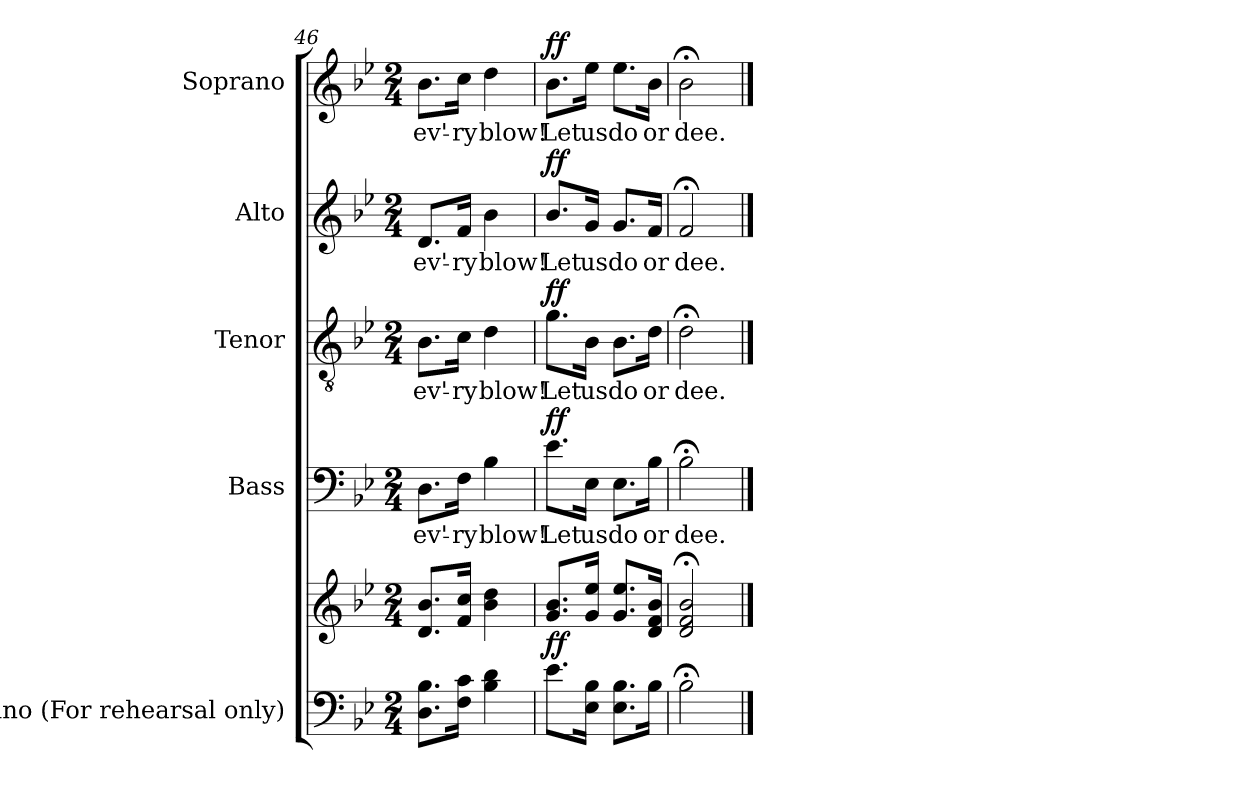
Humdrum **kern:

**kern	**kern	**dynam	**kern	**text	**dynam	**kern	**text	**dynam	**kern	**text	**dynam	**kern	**text	**dynam
*part5	*part5	*part5	*part4	*part4	*part4	*part3	*part3	*part3	*part2	*part2	*part2	*part1	*part1	*part1
*staff6	*staff5	*staff5/6	*staff4	*staff4	*staff4	*staff3	*staff3	*staff3	*staff2	*staff2	*staff2	*staff1	*staff1	*staff1
*I"Piano (For rehearsal only)	*	*	*I"Bass	*	*	*I"Tenor	*	*	*I"Alto	*	*	*I"Soprano	*	*
*I'Pno.	*	*	*I'B.	*	*	*I'T.	*	*	*I'A.	*	*	*I'S.	*	*
*clefF4	*clefG2	*	*clefF4	*	*	*clefGv2	*	*	*clefG2	*	*	*clefG2	*	*
*	*	*	*	*	*	*ITrd7c12	*	*	*	*	*	*	*	*
*k[b-e-]	*k[b-e-]	*	*k[b-e-]	*	*	*k[b-e-]	*	*	*k[b-e-]	*	*	*k[b-e-]	*	*
*B-:	*B-:	*	*B-:	*	*	*B-:	*	*	*B-:	*	*	*B-:	*	*
*M2/4	*M2/4	*	*M2/4	*	*	*M2/4	*	*	*M2/4	*	*	*M2/4	*	*
=46	=46	=46	=46	=46	=46	=46	=46	=46	=46	=46	=46	=46	=46	=46
!	!	!	!	!LO:LY:b:color=#000000	!	!	!	!	!	!	!	!	!	!
!	!	!	!	!	!	!	!LO:LY:b:color=#000000	!	!	!	!	!	!	!
!	!	!	!	!	!	!	!	!	!	!LO:LY:b:color=#000000	!	!	!	!
!	!	!	!	!	!	!	!	!	!	!	!	!	!LO:LY:b:color=#000000	!
8.Di\ 8.B-iL	8.di/ 8.b-iL	.	8.Di\L	ev'-	.	8.BB-i\L	ev'-	.	8.di/L	ev'-	.	8.b-i\L	ev'-	.
!	!	!	!	!LO:LY:b:color=#000000	!	!	!	!	!	!	!	!	!	!
!	!	!	!	!	!	!	!LO:LY:b:color=#000000	!	!	!	!	!	!	!
!	!	!	!	!	!	!	!	!	!	!LO:LY:b:color=#000000	!	!	!	!
!	!	!	!	!	!	!	!	!	!	!	!	!	!LO:LY:b:color=#000000	!
16Fi\ 16ciJk	16fi/ 16cciJk	.	16Fi\Jk	-ry	.	16Ci\Jk	-ry	.	16fi/Jk	-ry	.	16cci\Jk	-ry	.
!	!	!	!	!LO:LY:b:color=#000000	!	!	!	!	!	!	!	!	!	!
!	!	!	!	!	!	!	!LO:LY:b:color=#000000	!	!	!	!	!	!	!
!	!	!	!	!	!	!	!	!	!	!LO:LY:b:color=#000000	!	!	!	!
!	!	!	!	!	!	!	!	!	!	!	!	!	!LO:LY:b:color=#000000	!
4B-i\ 4di	4b-i\ 4ddi	.	4B-i\	blow!	.	4Di\	blow!	.	4b-i\	blow!	.	4ddi\	blow!	.
=47	=47	=47	=47	=47	=47	=47	=47	=47	=47	=47	=47	=47	=47	=47
!	!	!	!	!LO:LY:b:color=#000000	!	!	!	!	!	!	!	!	!	!
!	!	!	!	!	!	!	!LO:LY:b:color=#000000	!	!	!	!	!	!	!
!	!	!	!	!	!	!	!	!	!	!LO:LY:b:color=#000000	!	!	!	!
!	!	!	!	!	!	!	!	!	!	!	!	!	!LO:LY:b:color=#000000	!
8.e-i\L	8.gi/ 8.b-iL	ff	8.e-i\L	Let	ff	8.Gi\L	Let	ff	8.b-i/L	Let	ff	8.b-i\L	Let	ff
!	!	!	!	!LO:LY:b:color=#000000	!	!	!	!	!	!	!	!	!	!
!	!	!	!	!	!	!	!LO:LY:b:color=#000000	!	!	!	!	!	!	!
!	!	!	!	!	!	!	!	!	!	!LO:LY:b:color=#000000	!	!	!	!
!	!	!	!	!	!	!	!	!	!	!	!	!	!LO:LY:b:color=#000000	!
16E-i\ 16B-iJk	16gi/ 16ee-iJk	.	16E-i\Jk	us	.	16BB-i\Jk	us	.	16gi/Jk	us	.	16ee-i\Jk	us	.
!	!	!	!	!LO:LY:b:color=#000000	!	!	!	!	!	!	!	!	!	!
!	!	!	!	!	!	!	!LO:LY:b:color=#000000	!	!	!	!	!	!	!
!	!	!	!	!	!	!	!	!	!	!LO:LY:b:color=#000000	!	!	!	!
!	!	!	!	!	!	!	!	!	!	!	!	!	!LO:LY:b:color=#000000	!
8.E-i\ 8.B-iL	8.gi/ 8.ee-iL	.	8.E-i\L	do	.	8.BB-i\L	do	.	8.gi/L	do	.	8.ee-i\L	do	.
!	!	!	!	!LO:LY:b:color=#000000	!	!	!	!	!	!	!	!	!	!
!	!	!	!	!	!	!	!LO:LY:b:color=#000000	!	!	!	!	!	!	!
!	!	!	!	!	!	!	!	!	!	!LO:LY:b:color=#000000	!	!	!	!
!	!	!	!	!	!	!	!	!	!	!	!	!	!LO:LY:b:color=#000000	!
16B-i\Jk	16di/ 16fi 16b-iJk	.	16B-i\Jk	or	.	16Di\Jk	or	.	16fi/Jk	or	.	16b-i\Jk	or	.
=48	=48	=48	=48	=48	=48	=48	=48	=48	=48	=48	=48	=48	=48	=48
!	!	!	!	!LO:LY:b:color=#000000	!	!	!	!	!	!	!	!	!	!
!	!	!	!	!	!	!	!LO:LY:b:color=#000000	!	!	!	!	!	!	!
!	!	!	!	!	!	!	!	!	!	!LO:LY:b:color=#000000	!	!	!	!
!	!	!	!	!	!	!	!	!	!	!	!	!	!LO:LY:b:color=#000000	!
2B-;i\	2di/; 2fi; 2b-i;	.	2B-;i\	dee.	.	2D;i\	dee.	.	2f;i/	dee.	.	2b-;i\	dee.	.
==	==	==	==	==	==	==	==	==	==	==	==	==	==	==
*-	*-	*-	*-	*-	*-	*-	*-	*-	*-	*-	*-	*-	*-	*-
